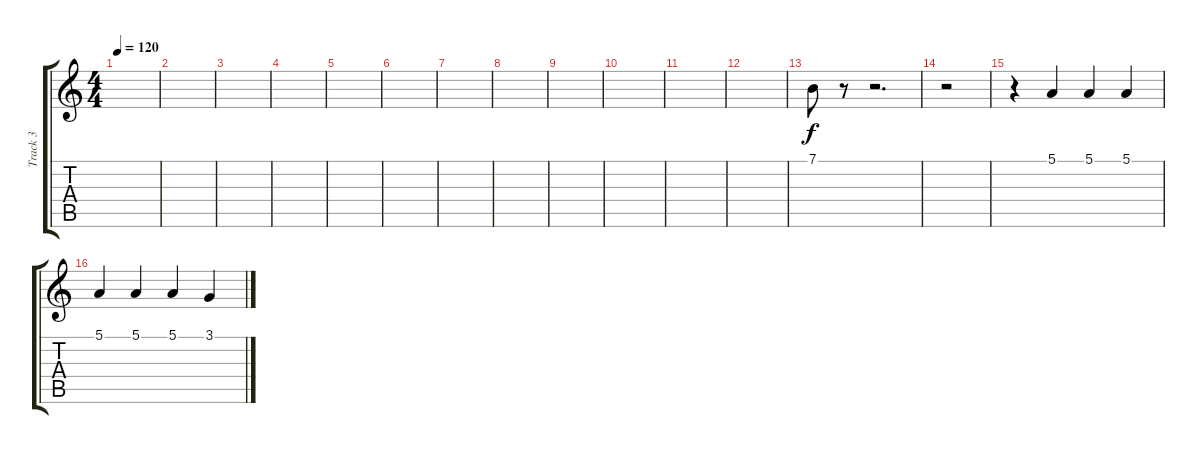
\track ("Track 3" "Track 3") {instrument choiraahs}
\staff {score tabs}
\tuning (E4 B3 G3 D3 A2 E2) {hide}
\ts (4 4)
\tempo 120
\clef g2
\ks c
|
|
|
|
|
|
|
|
|
|
|
|
7.1.8 r.8 r.2{d} |
r.2 |
r.4 5.1.4 5.1.4 5.1.4 |
5.1.4 5.1.4 5.1.4 3.1.4
